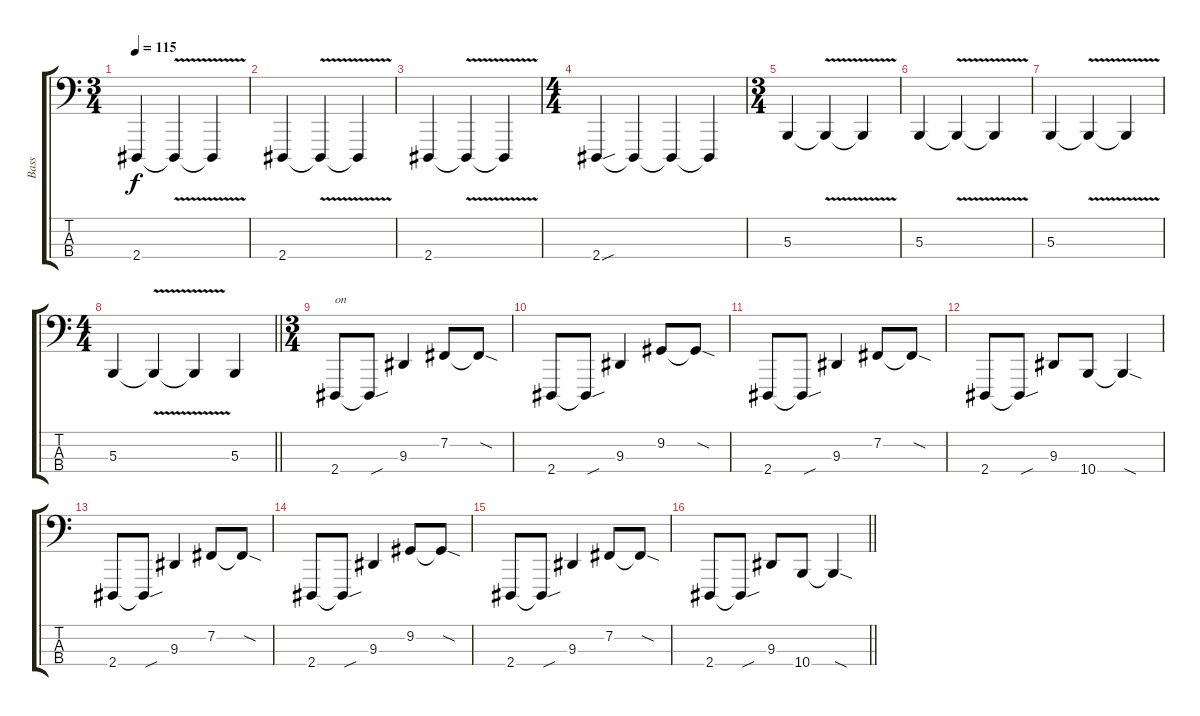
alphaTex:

\track ("Bass" "Bass") {instrument lead8bassandlead}
\staff {score tabs}
\tuning (E2 B1 Gb1 Db1) {hide}
\ts (3 4)
\tempo 115
\clef f4
\ks c
2.4.4{dy f} 2.4{v t}.4 2.4{t}.4 |
2.4.4 2.4{v t}.4 2.4{t}.4 |
2.4.4 2.4{v t}.4 2.4{t}.4 |
\ts (4 4)
2.4{sou}.4 2.4{t}.4 2.4{t}.4 2.4{t}.4 |
\ts (3 4)
5.3.4 5.3{v t}.4 5.3{t}.4 |
5.3.4 5.3{v t}.4 5.3{t}.4 |
5.3.4 5.3{v t}.4 5.3{t}.4 |
\ts (4 4)
\barLineRight lightlight
5.3.4 5.3{v t}.4 5.3{t}.4 5.3.4 |
\ts (3 4)
\section ("" "")
2.4.8{txt "on" instrument lead8bassandlead} 2.4{sou t}.8 9.3.4 7.2.8 7.2{sod t}.8 |
2.4.8 2.4{sou t}.8 9.3.4 9.2.8 9.2{sod t}.8 |
2.4.8 2.4{sou t}.8 9.3.4 7.2.8 7.2{sod t}.8 |
2.4.8 2.4{sou t}.8 9.3.8 10.4.8 10.4{sod t}.4 |
2.4.8 2.4{sou t}.8 9.3.4 7.2.8 7.2{sod t}.8 |
2.4.8 2.4{sou t}.8 9.3.4 9.2.8 9.2{sod t}.8 |
2.4.8 2.4{sou t}.8 9.3.4 7.2.8 7.2{sod t}.8 |
\barLineRight lightlight
2.4.8 2.4{sou t}.8 9.3.8 10.4.8 10.4{sod t}.4
